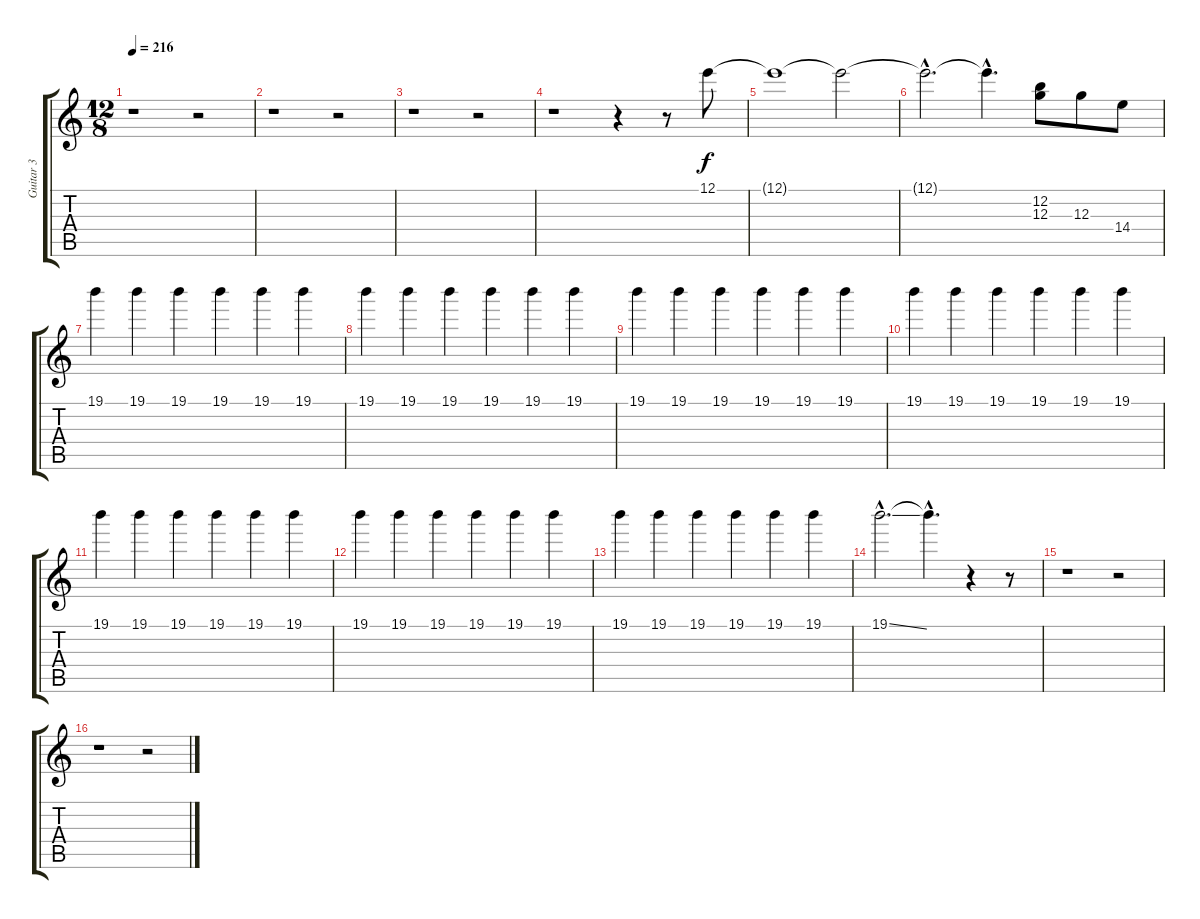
\track ("Guitar 3" "Guitar 3") {instrument overdrivenguitar}
\staff {score tabs}
\tuning (E4 B3 G3 D3 A2 E2) {hide}
\ts (12 8)
\tempo 216
\clef g2
\ks c
r.1{dy f instrument overdrivenguitar} r.2 |
r.1 r.2 |
r.1 r.2 |
r.1 r.4 r.8 12.1.8 |
12.1{t}.1 12.1{t}.2 |
12.1{hac t}.2{d} 12.1{hac t}.4{d} (12.2 12.3).8 12.3.8 14.4.8 |
19.1.4 19.1.4 19.1.4 19.1.4 19.1.4 19.1.4 |
19.1.4 19.1.4 19.1.4 19.1.4 19.1.4 19.1.4 |
19.1.4 19.1.4 19.1.4 19.1.4 19.1.4 19.1.4 |
19.1.4 19.1.4 19.1.4 19.1.4 19.1.4 19.1.4 |
19.1.4 19.1.4 19.1.4 19.1.4 19.1.4 19.1.4 |
19.1.4 19.1.4 19.1.4 19.1.4 19.1.4 19.1.4 |
19.1.4 19.1.4 19.1.4 19.1.4 19.1.4 19.1.4 |
19.1{ss hac}.2{d} 19.1{hac t}.4{d} r.4 r.8 |
r.1 r.2 |
r.1 r.2
